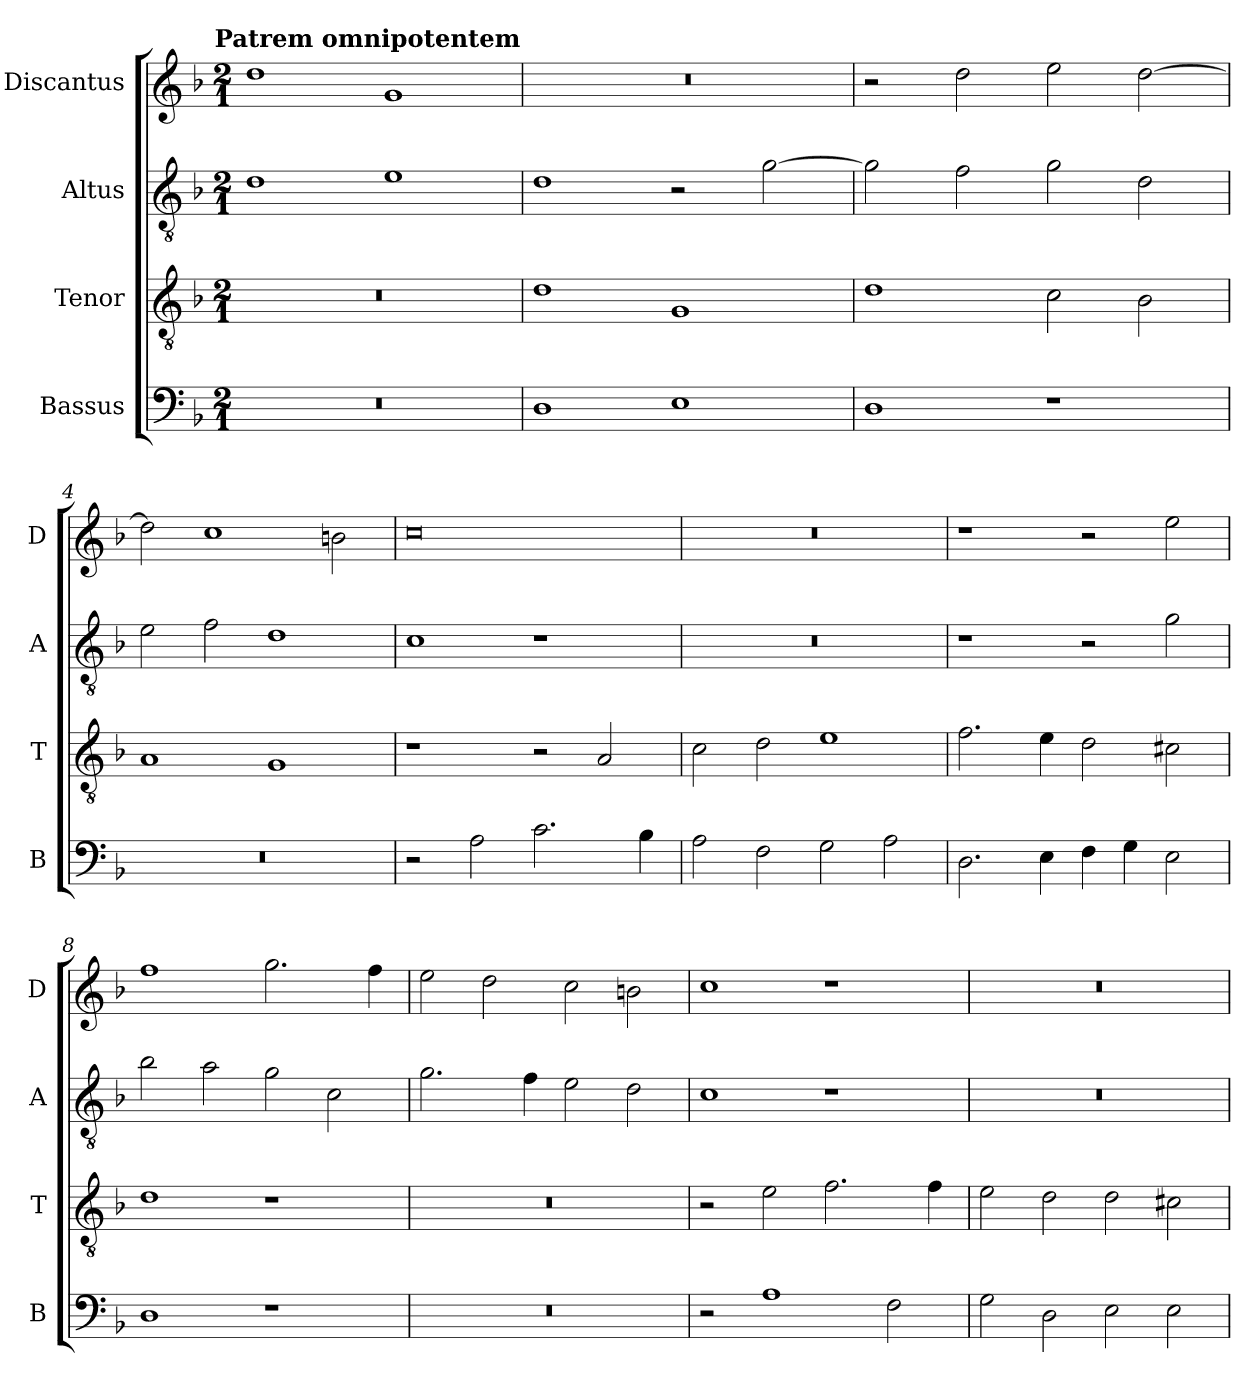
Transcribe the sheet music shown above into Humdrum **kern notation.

**kern	**kern	**kern	**kern
*part4	*part3	*part2	*part1
*staff4	*staff3	*staff2	*staff1
*I"Bassus	*I"Tenor	*I"Altus	*I"Discantus
*I'B	*I'T	*I'A	*I'D
*clefF4	*clefGv2	*clefGv2	*clefG2
*k[b-]	*k[b-]	*k[b-]	*k[b-]
!!LO:TX:omd:t=Patrem omnipotentem
*M2/1	*M2/1	*M2/1	*M2/1
=1	=1	=1	=1
0r	0r	1d	1dd
.	.	1e	1g
=2	=2	=2	=2
1D	1d	1d	0r
1E	1G	2r	.
.	.	[2g\	.
=3	=3	=3	=3
1D	1d	2g\]	2r
.	.	2f\	2dd\
1r	2c\	2g\	2ee\
.	2B-\	2d\	[2dd\
=4	=4	=4	=4
0r	1A	2e\	2dd\]
.	.	2f\	1cc
.	1G	1d	.
.	.	.	2bn\
=5	=5	=5	=5
2r	1r	1c	0cc
2A\	.	.	.
2.c\	2r	1r	.
.	2A/	.	.
4B-\	.	.	.
=6	=6	=6	=6
2A\	2c\	0r	0r
2F\	2d\	.	.
2G\	1e	.	.
2A\	.	.	.
=7	=7	=7	=7
2.D\	2.f\	1r	1r
4E\	4e\	.	.
4F\	2d\	2r	2r
4G\	.	.	.
2E\	2c#X\	2g\	2ee\
=8	=8	=8	=8
1D	1d	2b-\	1ff
.	.	2a\	.
1r	1r	2g\	2.gg\
.	.	2c\	.
.	.	.	4ff\
=9	=9	=9	=9
0r	0r	2.g\	2ee\
.	.	.	2dd\
.	.	4f\	.
.	.	2e\	2cc\
.	.	2d\	2bn\
=10	=10	=10	=10
2r	2r	1c	1cc
1A	2e\	.	.
.	2.f\	1r	1r
2F\	.	.	.
.	4f\	.	.
=11	=11	=11	=11
2G\	2e\	0r	0r
2D\	2d\	.	.
2E\	2d\	.	.
2E\	2c#X\	.	.
=	=	=	=
*-	*-	*-	*-
